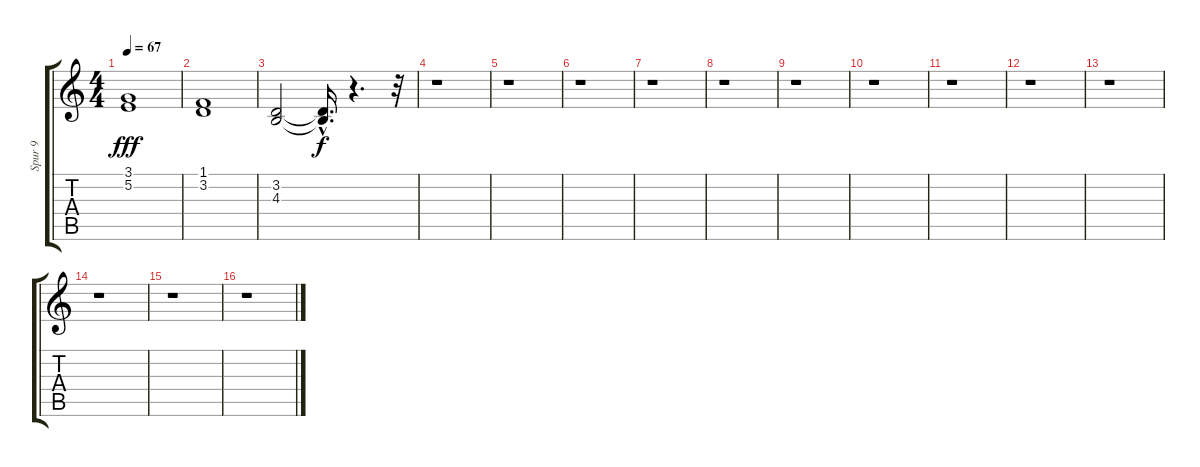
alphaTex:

\track ("Spur 9" "Spur 9") {instrument synthvoice}
\staff {score tabs}
\tuning (E4 B3 G3 D3 A2 E2) {hide}
\ts (4 4)
\tempo 67
\clef g2
\ks c
(3.1 5.2).1{dy fff} |
(1.1 3.2).1 |
(3.2 4.3).2 (3.2{hac t} 4.3{hac t}).16{d dy f} r.4{d} r.32 |
r.1 |
r.1 |
r.1 |
r.1 |
r.1 |
r.1 |
r.1 |
r.1 |
r.1 |
r.1 |
r.1 |
r.1 |
r.1
